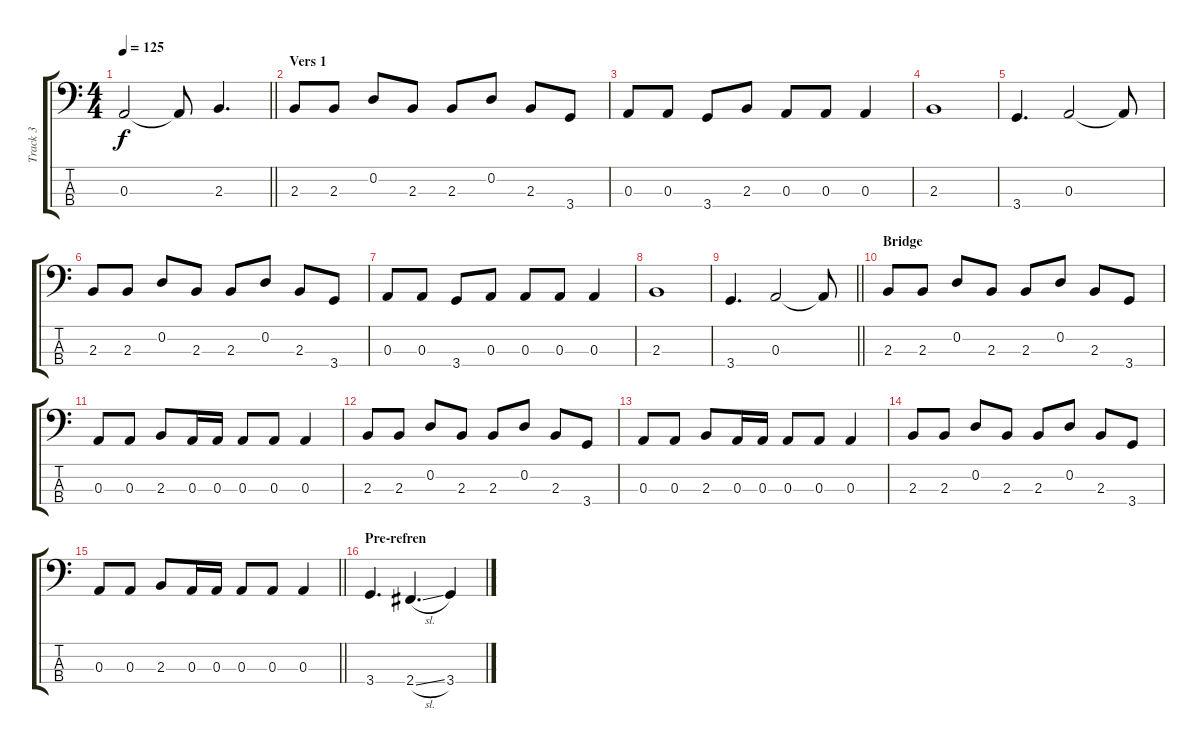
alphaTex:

\track ("Track 3" "Track 3") {instrument electricbassfinger}
\staff {score tabs}
\tuning (G2 D2 A1 E1) {hide}
\ts (4 4)
\tempo 125
\clef f4
\barLineRight lightlight
\ks c
0.3.2{dy f} 0.3{t}.8 2.3.4{d} |
\section ("" "Vers 1")
2.3.8 2.3.8 0.2.8 2.3.8 2.3.8 0.2.8 2.3.8 3.4.8 |
0.3.8 0.3.8 3.4.8 2.3.8 0.3.8 0.3.8 0.3.4 |
2.3.1 |
3.4.4{d} 0.3.2 0.3{t}.8 |
2.3.8 2.3.8 0.2.8 2.3.8 2.3.8 0.2.8 2.3.8 3.4.8 |
0.3.8 0.3.8 3.4.8 0.3.8 0.3.8 0.3.8 0.3.4 |
2.3.1 |
\barLineRight lightlight
3.4.4{d} 0.3.2 0.3{t}.8 |
\section ("" "Bridge")
2.3.8 2.3.8 0.2.8 2.3.8 2.3.8 0.2.8 2.3.8 3.4.8 |
0.3.8 0.3.8 2.3.8 0.3.16 0.3.16 0.3.8 0.3.8 0.3.4 |
2.3.8 2.3.8 0.2.8 2.3.8 2.3.8 0.2.8 2.3.8 3.4.8 |
0.3.8 0.3.8 2.3.8 0.3.16 0.3.16 0.3.8 0.3.8 0.3.4 |
2.3.8 2.3.8 0.2.8 2.3.8 2.3.8 0.2.8 2.3.8 3.4.8 |
\barLineRight lightlight
0.3.8 0.3.8 2.3.8 0.3.16 0.3.16 0.3.8 0.3.8 0.3.4 |
\section ("" "Pre-refren")
3.4.4{d} 2.4{sl}.4{d} 3.4.4
